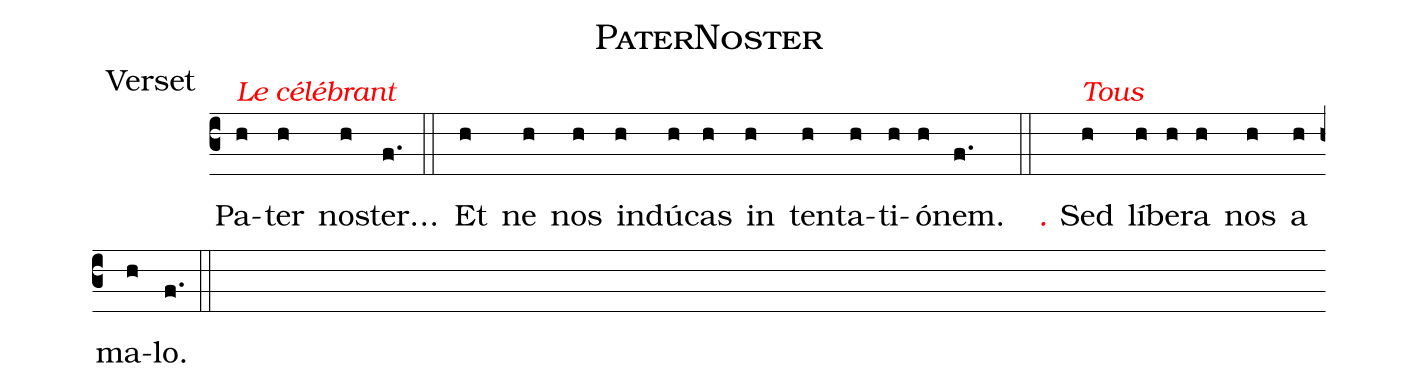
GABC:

name:PaterNoster;
office-part:Verset;
%%
(c3) <alt>\rubrica{Le célébrant}</alt>
P{a}(h)ter(h) no(h)ster…(f.) (::)

Et(h) ne(h) nos(h) in(h)dú(h)cas(h) in(h) ten(h)ta(h)ti(h)ó(h)nem.(f.) (::)

<alt>\rubrica{Tous}</alt>
℟<v>{\rubrum.}</v> S{e}d(h) lí(h)be(h)ra(h) nos(h) a(h) ma(h)lo.(f.) (::)
